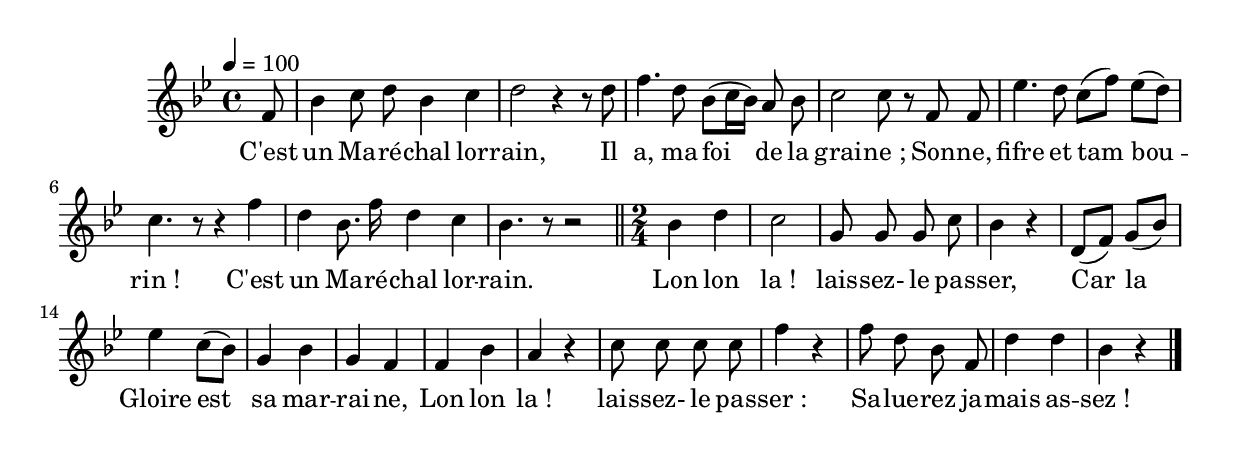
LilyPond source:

\version "2.12.1"
\include "italiano.ly"

\header {
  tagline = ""
  composer = ""
}                                        

MetriqueArmure = {
  \tempo 4=100
  \time 4/4
  \key sib \major
}

MusiqueTheme = \relative do'' {
	\partial 8 fa,8
	sib4 do8 re sib4 do
	re2 r4 r8 re
	fa4. re8 sib[( do16 sib]) la8 sib
	do2 do8 r fa, fa
	mib'4. re8 do[( fa]) mib[( re])
	do4. r8 r4 fa
	re sib8. fa'16 re4 do
	sib4. r8 r2 \bar "||"
	\time 2/4
	sib4 re
	do2
	sol8 sol sol do
	sib4 r
	re,8[( fa]) sol[( sib])
	mib4 do8[( sib])
	sol4 sib
	sol4 fa
	fa4 sib
	la4 r
	do8 do do do
	fa4 r
	fa8 re sib fa
	re'4 re
	sib4 r
	\bar "|."
}

Paroles = \lyricmode {
	C'est un Ma -- ré -- chal lor -- rain,
	Il a, ma foi__ de la grai -- ne_;
	Son -- ne, fifre et tam_ -- bou_ -- rin_!
	C'est un Ma -- ré -- chal lor -- rain.
	
	Lon lon la_! lais -- sez- le pas -- ser,
	Car la Gloire est_ sa mar -- rai -- ne,
	Lon lon la_! lais -- sez- le pas -- ser_:
	Sa -- lue -- rez ja -- mais as -- sez_!
}

\score{
    \new Staff <<
      \set Staff.midiInstrument = "flute"
      \new Voice = "theme" {
	\autoBeamOff
	\MetriqueArmure
	\MusiqueTheme
      }
      \new Lyrics \lyricsto theme {
	\Paroles
      }                       
    >>
\layout{}
\midi{}
}
